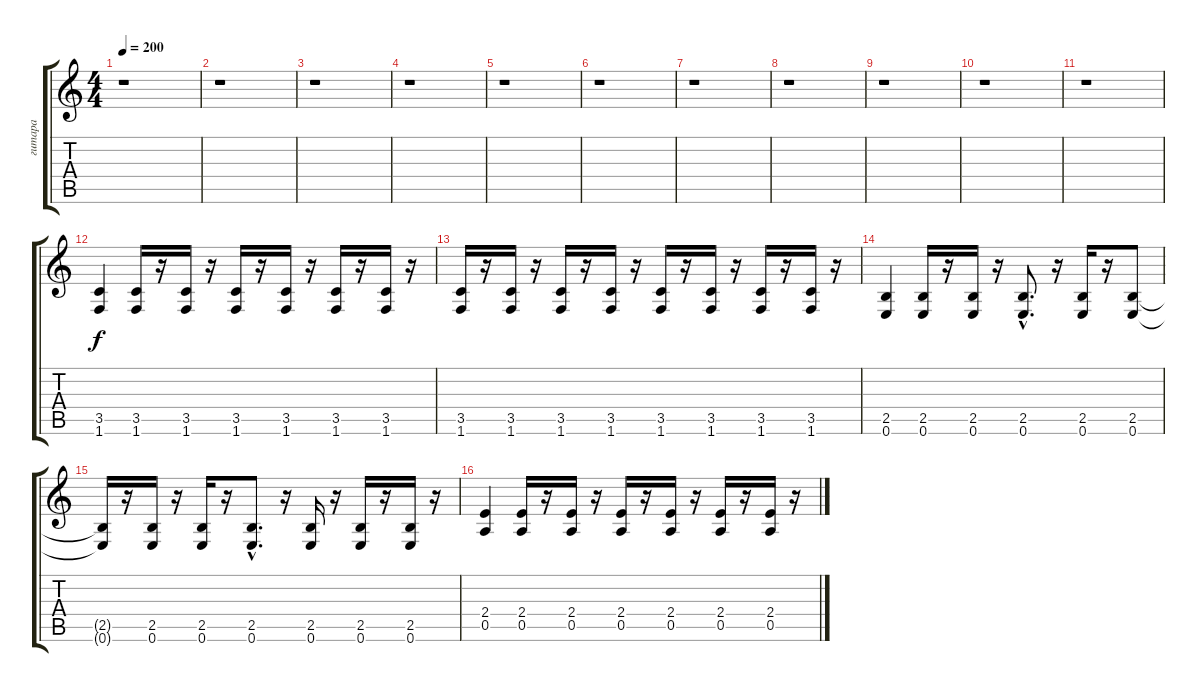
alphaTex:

\track ("гитара" "гитара") {instrument overdrivenguitar}
\staff {score tabs}
\tuning (E4 B3 G3 D3 A2 E2) {hide}
\ts (4 4)
\tempo 200
\clef g2
\ks c
r.1{dy f} |
r.1 |
r.1 |
r.1 |
r.1 |
r.1 |
r.1 |
r.1 |
r.1 |
r.1 |
r.1 |
(3.5 1.6).4 (3.5 1.6).16 r.16 (3.5 1.6).16 r.16 (3.5 1.6).16 r.16 (3.5 1.6).16 r.16 (3.5 1.6).16 r.16 (3.5 1.6).16 r.16 |
(3.5 1.6).16 r.16 (3.5 1.6).16 r.16 (3.5 1.6).16 r.16 (3.5 1.6).16 r.16 (3.5 1.6).16 r.16 (3.5 1.6).16 r.16 (3.5 1.6).16 r.16 (3.5 1.6).16 r.16 |
(2.5 0.6).4 (2.5 0.6).16 r.16 (2.5 0.6).16 r.16 (2.5{hac} 0.6{hac}).8{d} r.16 (2.5 0.6).16 r.16 (2.5 0.6).8 |
(2.5{t} 0.6{t}).16 r.16 (2.5 0.6).16 r.16 (2.5 0.6).16 r.16 (2.5{hac} 0.6{hac}).8{d} r.16 (2.5 0.6).16 r.16 (2.5 0.6).16 r.16 (2.5 0.6).16 r.16 |
(2.4 0.5).4 (2.4 0.5).16 r.16 (2.4 0.5).16 r.16 (2.4 0.5).16 r.16 (2.4 0.5).16 r.16 (2.4 0.5).16 r.16 (2.4 0.5).16 r.16
